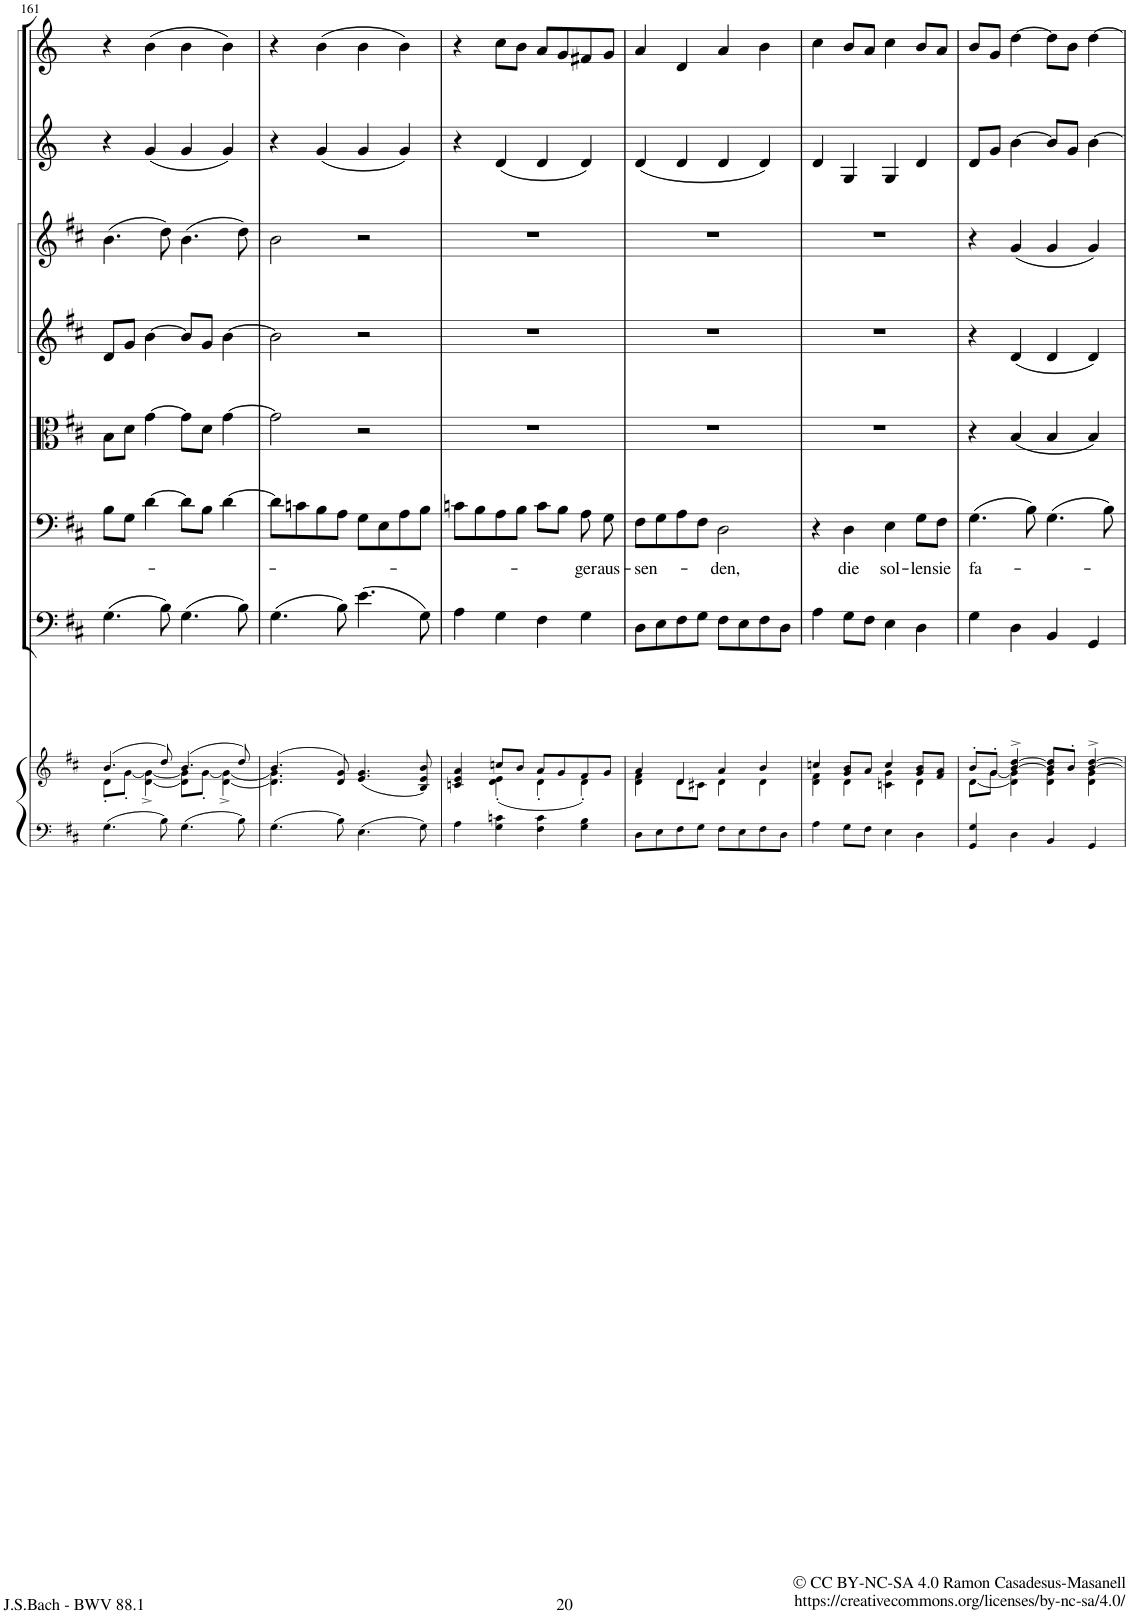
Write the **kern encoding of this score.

**kern	**kern	**kern	**kern	**text	**kern	**kern	**kern	**kern	**kern
*part8	*part8	*part7	*part6	*part6	*part5	*part4	*part3	*part2	*part1
*staff9	*staff8	*staff7	*staff6	*staff6	*staff5	*staff4	*staff3	*staff2	*staff1
*I"Piano reduction	*	*I"Continuo	*I"Basso	*	*I"Thaile Viola	*I"Oboe d'amore II Violino II	*I"Oboe d'amore I Violino I	*I"Corno II	*I"Corno I
*I'Pno	*	*	*	*	*	*	*	*	*
!!LO:PB:g=z
*clefF4	*clefG2	*clefF4	*clefF4	*	*clefC3	*clefG2	*clefG2	*clefG2	*clefG2
*	*	*	*	*	*	*	*	*ITrd3c5	*ITrd3c5
*k[f#c#]	*k[f#c#]	*k[f#c#]	*k[f#c#]	*	*k[f#c#]	*k[f#c#]	*k[f#c#]	*k[]	*k[]
*M2/2	*M2/2	*M2/2	*M2/2	*	*M2/2	*M2/2	*M2/2	*M2/2	*M2/2
*met(c|)	*met(c|)	*met(c|)	*met(c|)	*	*met(c|)	*met(c|)	*met(c|)	*met(c|)	*met(c|)
=161	=161	=161	=161	=161	=161	=161	=161	=161	=161
*	*^	*	*	*	*	*	*	*	*
4.G\	(4.b/	8d'\L	(4.G\	8B\L	.	8B\L	8d/L	(4.b\	4r	4r
.	.	[8g'\J	.	8G\J	.	8d\J	8g/J	.	.	.
.	.	[4d\^ 4g\_^	.	[4d\	.	[4g\	[4b\	.	(4g/	(4b\
8B\	8dd/)	.	8B\)	.	.	.	.	8dd\)	.	.
4.G\	(4.b/	8d\] 8g\]L	(4.G\	8d\L]	.	8g\L]	8b/L]	(4.b\	4g/	4b\
.	.	[8g'\J	.	8B\J	.	8d\J	8g/J	.	.	.
.	.	[4d\^ 4g\_^	.	[4d\	.	[4g\	[4b\	.	4g/)	4b\)
8B\	8dd/)	.	8B\)	.	.	.	.	8dd\)	.	.
=162	=162	=162	=162	=162	=162	=162	=162	=162	=162	=162
4.G\	(4.b/	4.d\] 4.g\]	(4.G\	8d\L]	.	2g\]	2b\]	2b\	4r	4r
.	.	.	.	8cn\	.	.	.	.	.	.
.	.	.	.	8B\	.	.	.	.	(4g/	(4b\
8B\	8d/ 8g/)	8ryy	8B\)	8A\J	.	.	.	.	.	.
4.E\	(<4.e/ 4.g/	2ryy	(4.e\	8G\L	.	2r	2r	2r	4g/	4b\
.	.	.	.	8E\	.	.	.	.	.	.
.	.	.	.	8A\	.	.	.	.	4g/)	4b\)
8G\	8B/ 8e/ 8b/)	.	8G\)	8B\J	.	.	.	.	.	.
=163	=163	=163	=163	=163	=163	=163	=163	=163	=163	=163
4A\	4cn/ 4e/ 4a/	4ryy	4A\	8cn\L	.	1r	1r	1r	4r	4r
.	.	.	.	8B\	.	.	.	.	.	.
4G\ 4cn\	8ccn/L	(4d\' 4e\'	4G\	8A\	.	.	.	.	(4d/	8cc\L
.	8b/J	.	.	8B\J	.	.	.	.	.	8b\J
4F#\ 4c\	8a/L	4d'\	4F#\	8c\L	.	.	.	.	4d/	8a/L
.	8g/	.	.	8B\J	.	.	.	.	.	8g/
!	!	!	!	!	!LO:LY:b	!	!	!	!	!
4G\ 4B\	8f#/	4d'\)	4G\	8A\	ger	.	.	.	4d/)	8f#X/
!	!	!	!	!	!LO:LY:b	!	!	!	!	!
.	8g/J	.	.	8G\	aus-	.	.	.	.	8g/J
=164	=164	=164	=164	=164	=164	=164	=164	=164	=164	=164
!	!	!	!	!	!LO:LY:b	!	!	!	!	!
8D\L	4a/	4d\ 4f#\	8D\L	8F#\L	-sen-	1r	1r	1r	(4d/	4a/
8E\	.	.	8E\	8G\	.	.	.	.	.	.
8F#\	4d/	8d\L	8F#\	8A\	.	.	.	.	4d/	4d/
8G\J	.	8c#X\J	8G\J	8F#\J	.	.	.	.	.	.
!	!	!	!	!	!LO:LY:b	!	!	!	!	!
8F#\L	4a/	4d\	8F#\L	2D\	-den,	.	.	.	4d/	4a/
8E\	.	.	8E\	.	.	.	.	.	.	.
8F#\	4b/	4d\	8F#\	.	.	.	.	.	4d/)	4b\
8D\J	.	.	8D\J	.	.	.	.	.	.	.
=165	=165	=165	=165	=165	=165	=165	=165	=165	=165	=165
4A\	4ccn/	4d\ 4f#\	4A\	4r	.	1r	1r	1r	4d/	4cc\
!	!	!	!	!	!LO:LY:b	!	!	!	!	!
8G\L	8g/ 8b/L	4d\	8G\L	4D\	die	.	.	.	4G/	8b/L
8F#\J	8a/J	.	8F#\J	.	.	.	.	.	.	8a/J
!	!	!	!	!	!LO:LY:b	!	!	!	!	!
4E\	4cc/	4cn\ 4g\	4E\	4E\	sol-	.	.	.	4G/	4cc\
!	!	!	!	!	!LO:LY:b	!	!	!	!	!
4D\	8g/ 8b/L	4d\	4D\	8G\L	-len	.	.	.	4d/	8b/L
!	!	!	!	!	!LO:LY:b	!	!	!	!	!
.	8f#/ 8a/J	.	.	8F#\J	sie	.	.	.	.	8a/J
=166	=166	=166	=166	=166	=166	=166	=166	=166	=166	=166
!	!	!	!	!	!LO:LY:b	!	!	!	!	!
4GG/ 4G/	8b'/L	[8d\L	4G\	(4.G\	fa-	4r	4r	4r	8d/L	8b/L
.	8g'/J	[8g\J	.	.	.	.	.	.	8g/J	8g/J
4D\	[4b/^ [4dd/^	4d\] 4g\]	4D\	.	.	(4B/	(4d/	(4g/	[4b\	[4dd\
.	.	.	.	8B\)	.	.	.	.	.	.
4BB/	8b/] 8dd/]L	4d\ 4g\	4BB/	(4.G\	.	4B/	4d/	4g/	8b/L]	8dd\L]
.	8b'/J	.	.	.	.	.	.	.	8g/J	8b\J
4GG/	[4b/^ [4dd/^	4d\ 4g\	4GG/	.	.	4B/)	4d/)	4g/)	[4b\	[4dd\
.	.	.	.	8B\)	.	.	.	.	.	.
*	*v	*v	*	*	*	*	*	*	*	*
=	=	=	=	=	=	=	=	=	=
*-	*-	*-	*-	*-	*-	*-	*-	*-	*-
